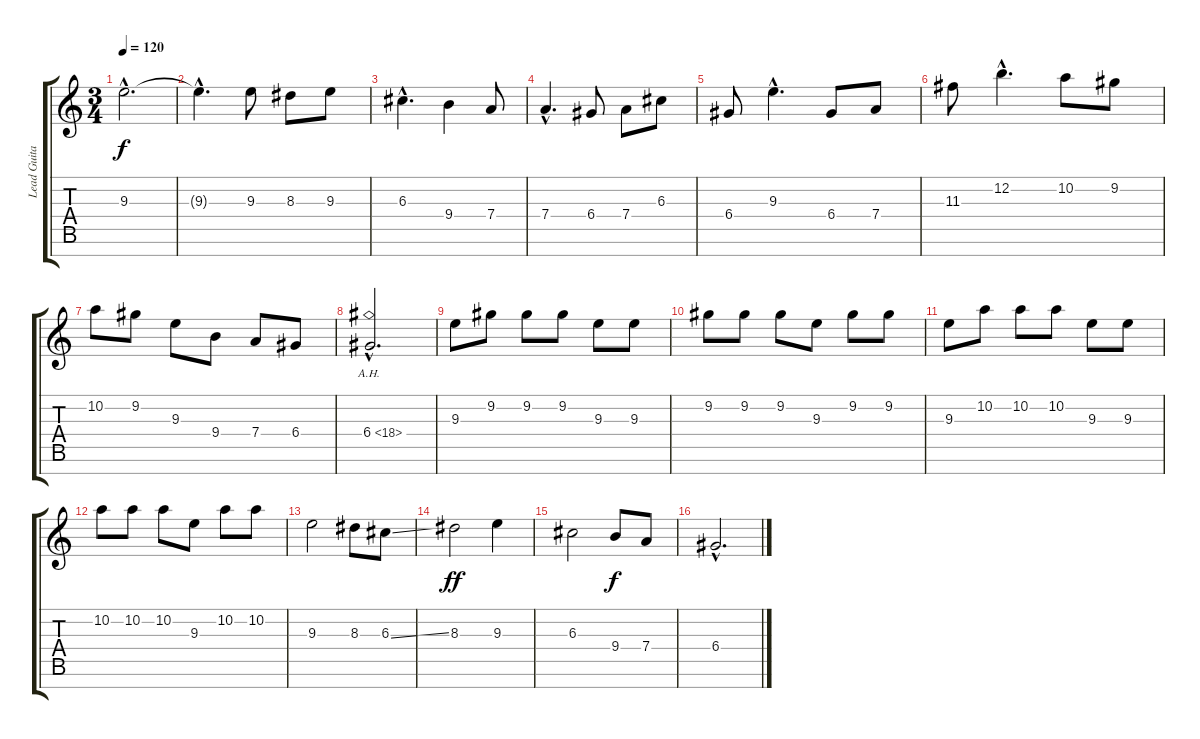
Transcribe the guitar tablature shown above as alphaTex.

\track ("Lead Guitar II" "Lead Guita") {instrument distortionguitar}
\staff {score tabs}
\tuning (E4 B3 G3 D3 A2 E2 B1) {hide}
\ts (3 4)
\tempo 120
\clef g2
\ks c
9.3{hac}.2{d dy f} |
9.3{hac t}.4{d} 9.3.8 8.3.8 9.3.8 |
6.3{hac}.4{d} 9.4.4 7.4.8 |
7.4{hac}.4{d} 6.4.8 7.4.8 6.3.8 |
6.4.8 9.3{hac}.4{d} 6.4.8 7.4.8 |
11.3.8 12.2{hac}.4{d} 10.2.8 9.2.8 |
10.2.8 9.2.8 9.3.8 9.4.8 7.4.8 6.4.8 |
6.4{ah 12 hac}.2{d} |
9.3.8 9.2.8 9.2.8 9.2.8 9.3.8 9.3.8 |
9.2.8 9.2.8 9.2.8 9.3.8 9.2.8 9.2.8 |
9.3.8 10.2.8 10.2.8 10.2.8 9.3.8 9.3.8 |
10.2.8 10.2.8 10.2.8 9.3.8 10.2.8 10.2.8 |
9.3.2 8.3.8 6.3{ss}.8 |
8.3.2{dy ff} 9.3.4 |
6.3.2 9.4.8{dy f} 7.4.8 |
6.4{hac}.2{d}
